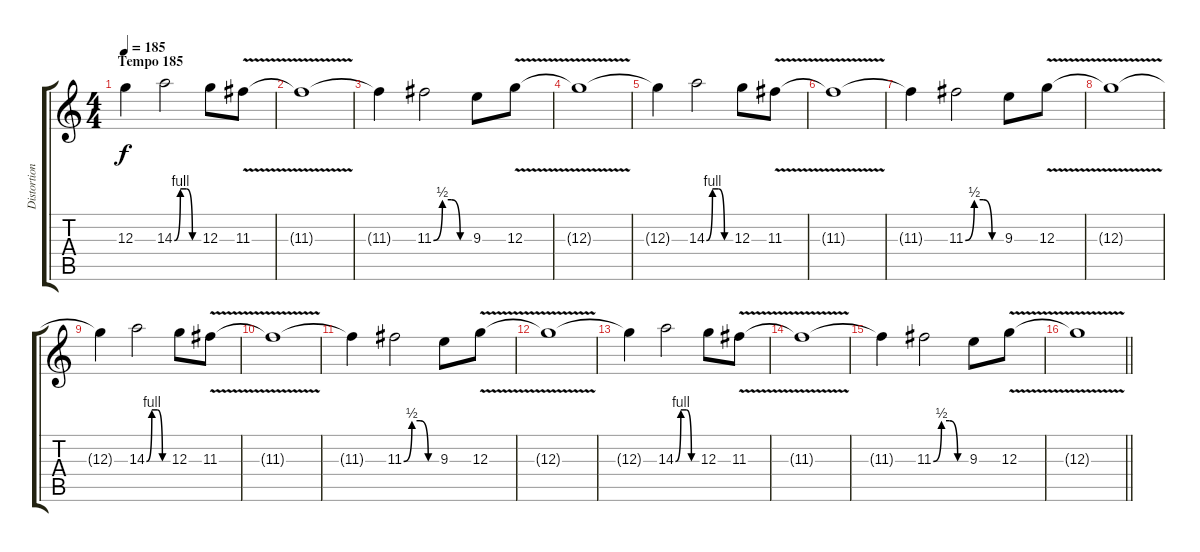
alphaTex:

\track ("Distortion guitar 4" "Distortion") {instrument distortionguitar}
\staff {score tabs}
\tuning (E4 B3 G3 D3 A2 E2) {hide}
\ts (4 4)
\section ("" "Tempo 185")
\tempo 185
\clef g2
\ks c
12.3{t}.4{dy f} 14.3{be (custom 0 0 15 4 30 4 45 0 60 0)}.2 12.3.8 11.3{v}.8 |
11.3{t}.1 |
11.3{t}.4 11.3{be (custom 0 0 15 2 30 2 45 0 60 0)}.2 9.3.8 12.3{v}.8 |
12.3{t}.1 |
12.3{t}.4 14.3{be (custom 0 0 15 4 30 4 45 0 60 0)}.2 12.3.8 11.3{v}.8 |
11.3{t}.1 |
11.3{t}.4 11.3{be (custom 0 0 15 2 30 2 45 0 60 0)}.2 9.3.8 12.3{v}.8 |
12.3{t}.1 |
12.3{t}.4 14.3{be (custom 0 0 15 4 30 4 45 0 60 0)}.2 12.3.8 11.3{v}.8 |
11.3{t}.1 |
11.3{t}.4 11.3{be (custom 0 0 15 2 30 2 45 0 60 0)}.2 9.3.8 12.3{v}.8 |
12.3{t}.1 |
12.3{t}.4 14.3{be (custom 0 0 15 4 30 4 45 0 60 0)}.2 12.3.8 11.3{v}.8 |
11.3{t}.1 |
11.3{t}.4 11.3{be (custom 0 0 15 2 30 2 45 0 60 0)}.2 9.3.8 12.3{v}.8 |
\barLineRight lightlight
12.3{t}.1
